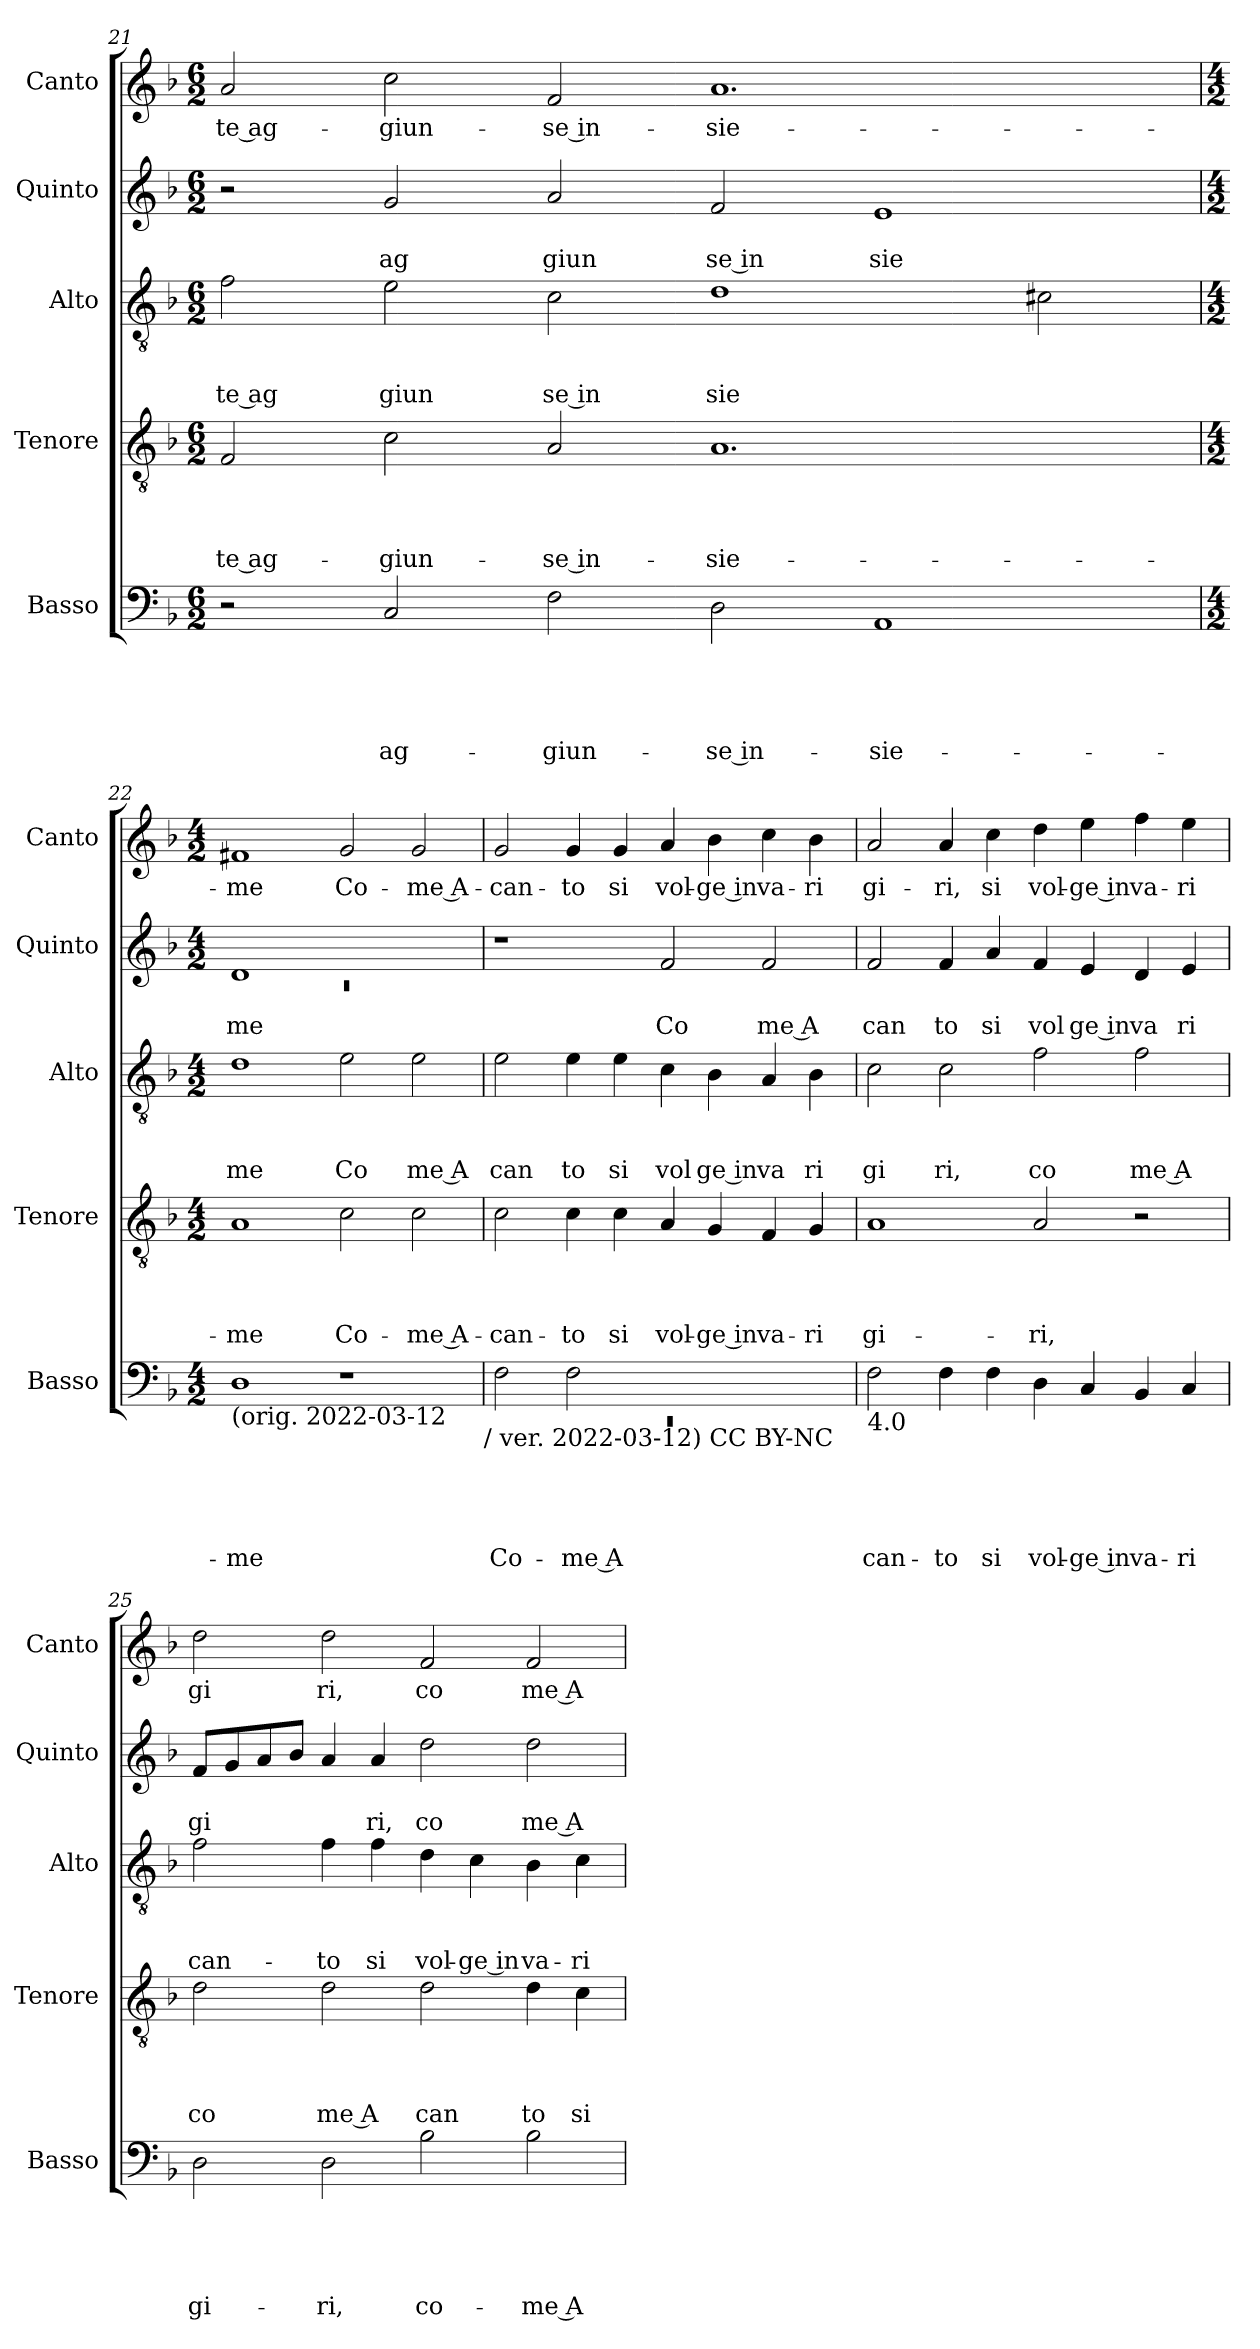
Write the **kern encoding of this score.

**kern	**text	**text	**text	**text	**text	**kern	**text	**text	**text	**text	**kern	**text	**text	**text	**kern	**text	**text	**kern	**text
*part5	*part5	*part5	*part5	*part5	*part5	*part4	*part4	*part4	*part4	*part4	*part3	*part3	*part3	*part3	*part2	*part2	*part2	*part1	*part1
*staff5	*staff5	*staff5	*staff5	*staff5	*staff5	*staff4	*staff4	*staff4	*staff4	*staff4	*staff3	*staff3	*staff3	*staff3	*staff2	*staff2	*staff2	*staff1	*staff1
*I"Basso	*	*	*	*	*	*I"Tenore	*	*	*	*	*I"Alto	*	*	*	*I"Quinto	*	*	*I"Canto	*
*I'Basso	*	*	*	*	*	*I'Tenore	*	*	*	*	*I'Alto	*	*	*	*I'Quinto	*	*	*I'Canto	*
*clefF4	*	*	*	*	*	*clefGv2	*	*	*	*	*clefGv2	*	*	*	*clefG2	*	*	*clefG2	*
*k[b-]	*	*	*	*	*	*k[b-]	*	*	*	*	*k[b-]	*	*	*	*k[b-]	*	*	*k[b-]	*
*F:	*	*	*	*	*	*F:	*	*	*	*	*F:	*	*	*	*F:	*	*	*F:	*
*M6/2	*	*	*	*	*	*M6/2	*	*	*	*	*M6/2	*	*	*	*M6/2	*	*	*M6/2	*
=21	=21	=21	=21	=21	=21	=21	=21	=21	=21	=21	=21	=21	=21	=21	=21	=21	=21	=21	=21
!	!	!	!	!	!	!	!	!	!	!LO:LY:b:rj	!	!	!	!LO:LY:b:rj	!	!	!	!	!LO:LY:b:rj
2r	.	.	.	.	.	2F/	.	.	.	-te ag-	2f\	.	.	te ag	2r	.	.	2a/	-te ag-
!	!	!	!	!	!LO:LY:b	!	!	!	!	!LO:LY:b	!	!	!	!LO:LY:b	!	!	!LO:LY:b	!	!LO:LY:b
2C/	.	.	.	.	ag-	2c\	.	.	.	-giun-	2e\	.	.	giun	2g/	.	ag	2cc\	-giun-
!	!	!	!	!	!LO:LY:b	!	!	!	!	!LO:LY:b:rj	!	!	!	!LO:LY:b:rj	!	!	!LO:LY:b	!	!LO:LY:b:rj
2F\	.	.	.	.	-giun-	2A/	.	.	.	-se in-	2c\	.	.	se in	2a/	.	giun	2f/	-se in-
!	!	!	!	!	!LO:LY:b:rj	!	!	!	!	!LO:LY:b	!	!	!	!LO:LY:b	!	!	!LO:LY:b:rj	!	!LO:LY:b
2D\	.	.	.	.	-se in-	1.A	.	.	.	-sie-	(1d	.	.	sie	2f/	.	se in	1.a	-sie-
!	!	!	!	!	!LO:LY:b	!	!	!	!	!	!	!	!	!	!	!	!LO:LY:b	!	!
1AA	.	.	.	.	-sie-	.	.	.	.	.	.	.	.	.	1e	.	sie	.	.
.	.	.	.	.	.	.	.	.	.	.	2c#X\	.	.	.	.	.	.	.	.
=22	=22	=22	=22	=22	=22	=22	=22	=22	=22	=22	=22	=22	=22	=22	=22	=22	=22	=22	=22
*M4/2	*	*	*	*	*	*M4/2	*	*	*	*	*M4/2	*	*	*	*M4/2	*	*	*M4/2	*
*	*	*	*	*	*	*	*	*	*	*	*	*	*	*	*^	*	*	*	*
!LO:TX:b:t=(orig. 2022-03-12	!	!	!	!	!	!	!	!	!	!	!	!	!	!	!	!	!	!	!	!
!	!	!	!	!	!LO:LY:b	!	!	!	!	!LO:LY:b	!	!	!	!LO:LY:b	!	!LO:N:vis=1	!	!LO:LY:b	!	!LO:LY:b
1D	.	.	.	.	-me	1A	.	.	.	-me	1d	.	.	me	1d	0rc	.	me	1f#X	-me
!	!	!	!	!	!	!	!	!	!	!LO:LY:b	!	!	!	!LO:LY:b	!	!	!	!	!	!LO:LY:b
1r	.	.	.	.	.	2c\	.	.	.	Co-	2e\	.	.	Co	1ryy	.	.	.	2g/	Co-
!	!	!	!	!	!	!	!	!	!	!LO:LY:b:rj	!	!	!	!LO:LY:b:rj	!	!	!	!	!	!LO:LY:b:rj
.	.	.	.	.	.	2c\	.	.	.	-me A-	2e\	.	.	me A	.	.	.	.	2g/	-me A-
*	*	*	*	*	*	*	*	*	*	*	*	*	*	*	*v	*v	*	*	*	*
!LO:TX:b:t=/ ver. 2022-03-12) CC BY-NC	!	!	!	!	!	!	!	!	!	!	!	!	!	!	!	!	!	!	!
=23	=23	=23	=23	=23	=23	=23	=23	=23	=23	=23	=23	=23	=23	=23	=23	=23	=23	=23	=23
*^	*	*	*	*	*	*	*	*	*	*	*	*	*	*	*	*	*	*	*
!	!LO:N:vis=1	!	!	!	!	!LO:LY:b	!	!	!	!	!LO:LY:b	!	!	!	!LO:LY:b	!	!	!	!	!LO:LY:b
*	*^	*	*	*	*	*	*	*	*	*	*	*	*	*	*	*	*	*	*	*
0ryy	0rEE	2F\	.	.	.	.	Co-	2c\	.	.	.	-can-	2e\	.	.	can	1r	.	.	2g/	-can-
!	!	!	!	!	!	!	!LO:LY:b:rj	!	!	!	!	!LO:LY:b	!	!	!	!LO:LY:b	!	!	!	!	!LO:LY:b
.	.	2F\	.	.	.	.	-me A-	4c\	.	.	.	-to	4e\	.	.	to	.	.	.	4g/	-to
!	!	!	!	!	!	!	!	!	!	!	!	!LO:LY:b	!	!	!	!LO:LY:b	!	!	!	!	!LO:LY:b
.	.	.	.	.	.	.	.	4c\	.	.	.	si	4e\	.	.	si	.	.	.	4g/	si
!	!	!	!	!	!	!	!	!	!	!	!	!LO:LY:b	!	!	!	!LO:LY:b	!	!	!LO:LY:b	!	!LO:LY:b
.	.	1ryy	.	.	.	.	.	4A/	.	.	.	vol-	4c\	.	.	vol	2f/	.	Co	4a/	vol-
!	!	!	!	!	!	!	!	!	!	!	!	!LO:LY:b:rj	!	!	!	!LO:LY:b:rj	!	!	!	!	!LO:LY:b:rj
.	.	.	.	.	.	.	.	4G/	.	.	.	-ge in	4B-\	.	.	ge in	.	.	.	4b-\	-ge in
!	!	!	!	!	!	!	!	!	!	!	!	!LO:LY:b	!	!	!	!LO:LY:b	!	!	!LO:LY:b:rj	!	!LO:LY:b
.	.	.	.	.	.	.	.	4F/	.	.	.	va-	4A/	.	.	va	2f/	.	me A	4cc\	va-
!	!	!	!	!	!	!	!	!	!	!	!	!LO:LY:b	!	!	!	!LO:LY:b	!	!	!	!	!LO:LY:b
.	.	.	.	.	.	.	.	4G/	.	.	.	-ri	4B-\	.	.	ri	.	.	.	4b-\	-ri
*v	*v	*v	*	*	*	*	*	*	*	*	*	*	*	*	*	*	*	*	*	*	*
=24	=24	=24	=24	=24	=24	=24	=24	=24	=24	=24	=24	=24	=24	=24	=24	=24	=24	=24	=24
!LO:TX:b:t=4.0	!	!	!	!	!	!	!	!	!	!	!	!	!	!	!	!	!	!	!
!	!	!	!	!	!LO:LY:b	!	!	!	!	!LO:LY:b	!	!	!	!LO:LY:b	!	!	!LO:LY:b	!	!LO:LY:b
2F\	.	.	.	.	-can-	1A	.	.	.	gi-	2c\	.	.	gi	2f/	.	can	2a/	gi-
!	!	!	!	!	!LO:LY:b	!	!	!	!	!	!	!	!	!LO:LY:b	!	!	!LO:LY:b	!	!LO:LY:b
4F\	.	.	.	.	-to	.	.	.	.	.	2c\	.	.	ri,	4f/	.	to	4a/	-ri,
!	!	!	!	!	!LO:LY:b	!	!	!	!	!	!	!	!	!	!	!	!LO:LY:b	!	!LO:LY:b
4F\	.	.	.	.	si	.	.	.	.	.	.	.	.	.	4a/	.	si	4cc\	si
!	!	!	!	!	!LO:LY:b	!	!	!	!	!LO:LY:b	!	!	!	!LO:LY:b	!	!	!LO:LY:b	!	!LO:LY:b
4D\	.	.	.	.	vol-	2A/	.	.	.	-ri,	2f\	.	.	co	4f/	.	vol	4dd\	vol-
!	!	!	!	!	!LO:LY:b:rj	!	!	!	!	!	!	!	!	!	!	!	!LO:LY:b:rj	!	!LO:LY:b:rj
4C/	.	.	.	.	-ge in	.	.	.	.	.	.	.	.	.	4e/	.	ge in	4ee\	-ge in
!	!	!	!	!	!LO:LY:b	!	!	!	!	!	!	!	!	!LO:LY:b:rj	!	!	!LO:LY:b	!	!LO:LY:b
4BB-/	.	.	.	.	va-	2r	.	.	.	.	2f\	.	.	me A	4d/	.	va	4ff\	va-
!	!	!	!	!	!LO:LY:b	!	!	!	!	!	!	!	!	!	!	!	!LO:LY:b	!	!LO:LY:b
4C/	.	.	.	.	-ri	.	.	.	.	.	.	.	.	.	4e/	.	ri	4ee\	-ri
!!LO:PB:g=z
=25	=25	=25	=25	=25	=25	=25	=25	=25	=25	=25	=25	=25	=25	=25	=25	=25	=25	=25	=25
!	!	!	!	!	!LO:LY:b	!	!	!	!	!LO:LY:b	!	!	!	!LO:LY:b	!	!	!LO:LY:b	!	!LO:LY:b
2D\	.	.	.	.	gi-	2d\	.	.	.	co	2f\	.	.	can-	8f/L	.	gi	2dd\	gi
.	.	.	.	.	.	.	.	.	.	.	.	.	.	.	8g/	.	.	.	.
.	.	.	.	.	.	.	.	.	.	.	.	.	.	.	8a/	.	.	.	.
.	.	.	.	.	.	.	.	.	.	.	.	.	.	.	8b-/J	.	.	.	.
!	!	!	!	!	!LO:LY:b	!	!	!	!	!LO:LY:b:rj	!	!	!	!LO:LY:b	!	!	!	!	!LO:LY:b
2D\	.	.	.	.	-ri,	2d\	.	.	.	me A	4f\	.	.	-to	4a/	.	.	2dd\	ri,
!	!	!	!	!	!	!	!	!	!	!	!	!	!	!LO:LY:b	!	!	!LO:LY:b	!	!
.	.	.	.	.	.	.	.	.	.	.	4f\	.	.	si	4a/	.	ri,	.	.
!	!	!	!	!	!LO:LY:b	!	!	!	!	!LO:LY:b	!	!	!	!LO:LY:b	!	!	!LO:LY:b	!	!LO:LY:b
2B-\	.	.	.	.	co-	2d\	.	.	.	can	4d\	.	.	vol-	2dd\	.	co	2f/	co
!	!	!	!	!	!	!	!	!	!	!	!	!	!	!LO:LY:b:rj	!	!	!	!	!
.	.	.	.	.	.	.	.	.	.	.	4c\	.	.	-ge in	.	.	.	.	.
!	!	!	!	!	!LO:LY:b:rj	!	!	!	!	!LO:LY:b	!	!	!	!LO:LY:b	!	!	!LO:LY:b:rj	!	!LO:LY:b:rj
2B-\	.	.	.	.	-me A-	4d\	.	.	.	to	4B-\	.	.	va-	2dd\	.	me A	2f/	me A
!	!	!	!	!	!	!	!	!	!	!LO:LY:b	!	!	!	!LO:LY:b	!	!	!	!	!
.	.	.	.	.	.	4c\	.	.	.	si	4c\	.	.	-ri	.	.	.	.	.
=	=	=	=	=	=	=	=	=	=	=	=	=	=	=	=	=	=	=	=
*-	*-	*-	*-	*-	*-	*-	*-	*-	*-	*-	*-	*-	*-	*-	*-	*-	*-	*-	*-
